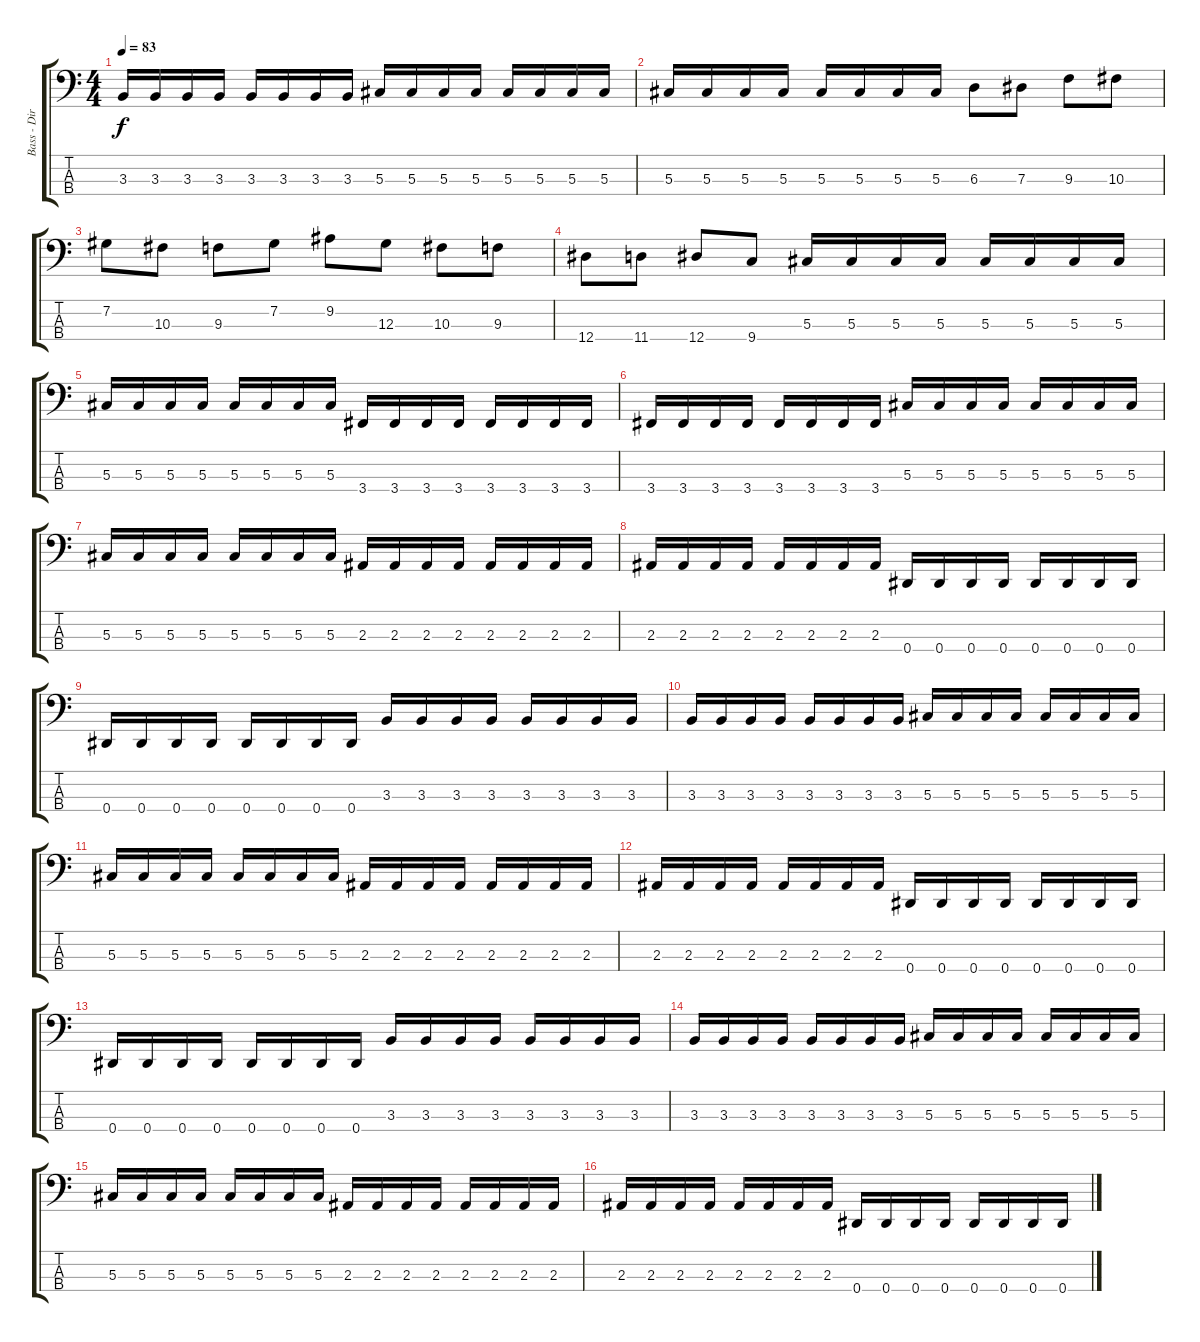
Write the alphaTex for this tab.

\track ("Bass - Dirk Schlächter" "Bass - Dir") {instrument acousticguitarsteel}
\staff {score tabs}
\tuning (Gb2 Db2 Ab1 Eb1) {hide}
\ts (4 4)
\tempo 83
\clef f4
\ks c
3.3.16{dy f} 3.3.16 3.3.16 3.3.16 3.3.16 3.3.16 3.3.16 3.3.16 5.3.16 5.3.16 5.3.16 5.3.16 5.3.16 5.3.16 5.3.16 5.3.16 |
5.3.16 5.3.16 5.3.16 5.3.16 5.3.16 5.3.16 5.3.16 5.3.16 6.3.8 7.3.8 9.3.8 10.3.8 |
7.2.8 10.3.8 9.3.8 7.2.8 9.2.8 12.3.8 10.3.8 9.3.8 |
12.4.8 11.4.8 12.4.8 9.4.8 5.3.16 5.3.16 5.3.16 5.3.16 5.3.16 5.3.16 5.3.16 5.3.16 |
5.3.16 5.3.16 5.3.16 5.3.16 5.3.16 5.3.16 5.3.16 5.3.16 3.4.16 3.4.16 3.4.16 3.4.16 3.4.16 3.4.16 3.4.16 3.4.16 |
3.4.16 3.4.16 3.4.16 3.4.16 3.4.16 3.4.16 3.4.16 3.4.16 5.3.16 5.3.16 5.3.16 5.3.16 5.3.16 5.3.16 5.3.16 5.3.16 |
5.3.16 5.3.16 5.3.16 5.3.16 5.3.16 5.3.16 5.3.16 5.3.16 2.3.16 2.3.16 2.3.16 2.3.16 2.3.16 2.3.16 2.3.16 2.3.16 |
2.3.16 2.3.16 2.3.16 2.3.16 2.3.16 2.3.16 2.3.16 2.3.16 0.4.16 0.4.16 0.4.16 0.4.16 0.4.16 0.4.16 0.4.16 0.4.16 |
0.4.16 0.4.16 0.4.16 0.4.16 0.4.16 0.4.16 0.4.16 0.4.16 3.3.16 3.3.16 3.3.16 3.3.16 3.3.16 3.3.16 3.3.16 3.3.16 |
3.3.16 3.3.16 3.3.16 3.3.16 3.3.16 3.3.16 3.3.16 3.3.16 5.3.16 5.3.16 5.3.16 5.3.16 5.3.16 5.3.16 5.3.16 5.3.16 |
5.3.16 5.3.16 5.3.16 5.3.16 5.3.16 5.3.16 5.3.16 5.3.16 2.3.16 2.3.16 2.3.16 2.3.16 2.3.16 2.3.16 2.3.16 2.3.16 |
2.3.16 2.3.16 2.3.16 2.3.16 2.3.16 2.3.16 2.3.16 2.3.16 0.4.16 0.4.16 0.4.16 0.4.16 0.4.16 0.4.16 0.4.16 0.4.16 |
0.4.16 0.4.16 0.4.16 0.4.16 0.4.16 0.4.16 0.4.16 0.4.16 3.3.16 3.3.16 3.3.16 3.3.16 3.3.16 3.3.16 3.3.16 3.3.16 |
3.3.16 3.3.16 3.3.16 3.3.16 3.3.16 3.3.16 3.3.16 3.3.16 5.3.16 5.3.16 5.3.16 5.3.16 5.3.16 5.3.16 5.3.16 5.3.16 |
5.3.16 5.3.16 5.3.16 5.3.16 5.3.16 5.3.16 5.3.16 5.3.16 2.3.16 2.3.16 2.3.16 2.3.16 2.3.16 2.3.16 2.3.16 2.3.16 |
2.3.16 2.3.16 2.3.16 2.3.16 2.3.16 2.3.16 2.3.16 2.3.16 0.4.16 0.4.16 0.4.16 0.4.16 0.4.16 0.4.16 0.4.16 0.4.16
